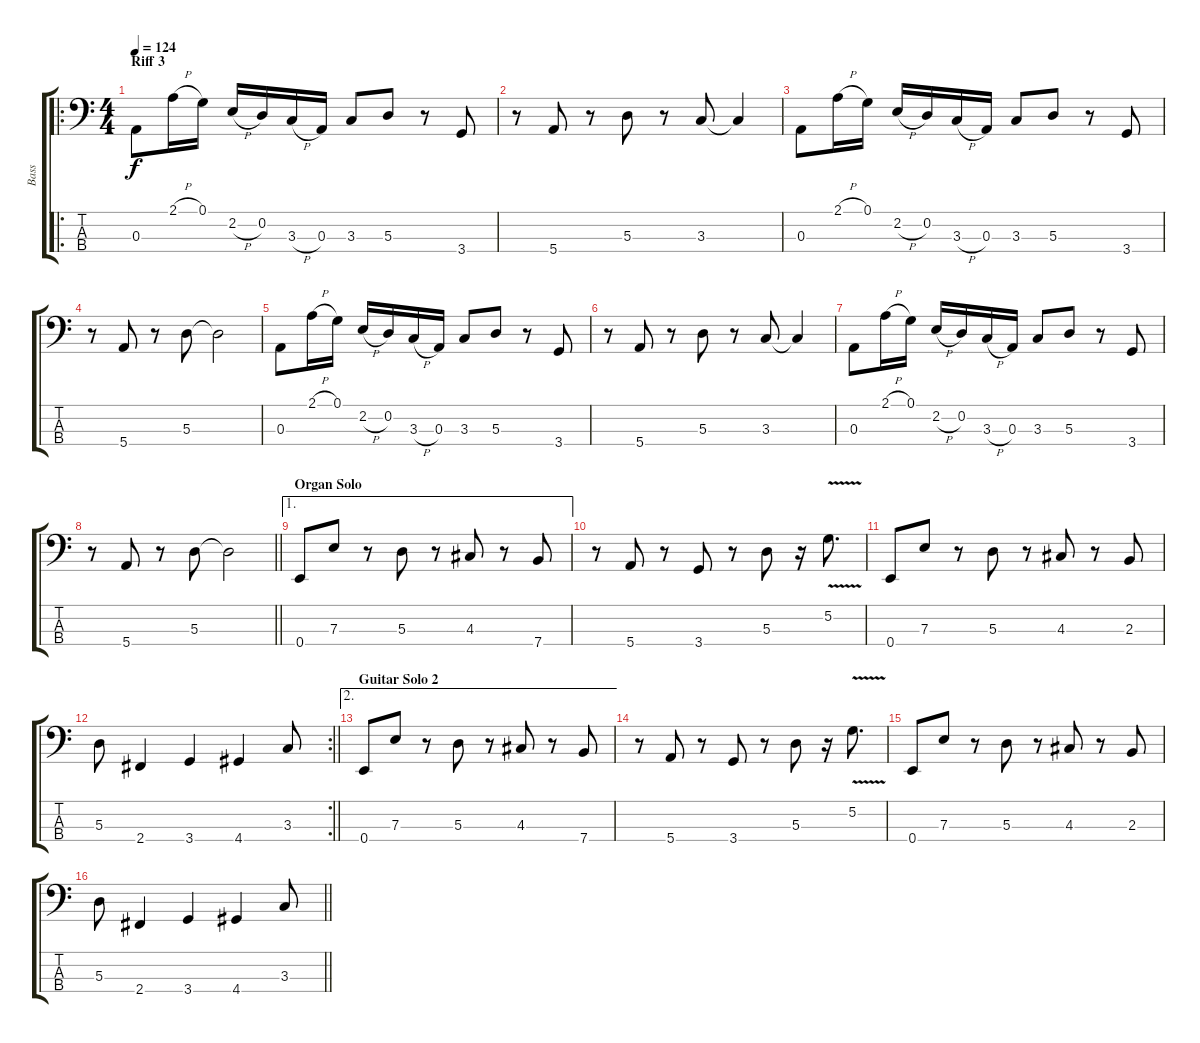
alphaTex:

\track ("Bass" "Bass") {instrument electricbassfinger}
\staff {score tabs}
\tuning (G2 D2 A1 E1) {hide}
\ro
\ts (4 4)
\section ("" "Riff 3")
\tempo 124
\clef f4
\ks c
0.3.8{dy f} 2.1{h}.16 0.1.16 2.2{h}.16 0.2.16 3.3{h}.16 0.3.16 3.3.8 5.3.8 r.8 3.4.8 |
r.8 5.4.8 r.8 5.3.8 r.8 3.3.8 3.3{t}.4 |
0.3.8 2.1{h}.16 0.1.16 2.2{h}.16 0.2.16 3.3{h}.16 0.3.16 3.3.8 5.3.8 r.8 3.4.8 |
r.8 5.4.8 r.8 5.3.8 5.3{t}.2 |
0.3.8 2.1{h}.16 0.1.16 2.2{h}.16 0.2.16 3.3{h}.16 0.3.16 3.3.8 5.3.8 r.8 3.4.8 |
r.8 5.4.8 r.8 5.3.8 r.8 3.3.8 3.3{t}.4 |
0.3.8 2.1{h}.16 0.1.16 2.2{h}.16 0.2.16 3.3{h}.16 0.3.16 3.3.8 5.3.8 r.8 3.4.8 |
\barLineRight lightlight
r.8 5.4.8 r.8 5.3.8 5.3{t}.2 |
\ae 1
\section ("" "Organ Solo")
0.4.8 7.3.8 r.8 5.3.8 r.8 4.3.8 r.8 7.4.8 |
r.8 5.4.8 r.8 3.4.8 r.8 5.3.8 r.16 5.2{v}.8{d} |
0.4.8 7.3.8 r.8 5.3.8 r.8 4.3.8 r.8 2.3.8 |
\rc 2
\barLineRight lightlight
5.3.8 2.4.4 3.4.4 4.4.4 3.3.8 |
\ae 2
\section ("" "Guitar Solo 2")
0.4.8 7.3.8 r.8 5.3.8 r.8 4.3.8 r.8 7.4.8 |
r.8 5.4.8 r.8 3.4.8 r.8 5.3.8 r.16 5.2{v}.8{d} |
0.4.8 7.3.8 r.8 5.3.8 r.8 4.3.8 r.8 2.3.8 |
\barLineRight lightlight
5.3.8 2.4.4 3.4.4 4.4.4 3.3.8
